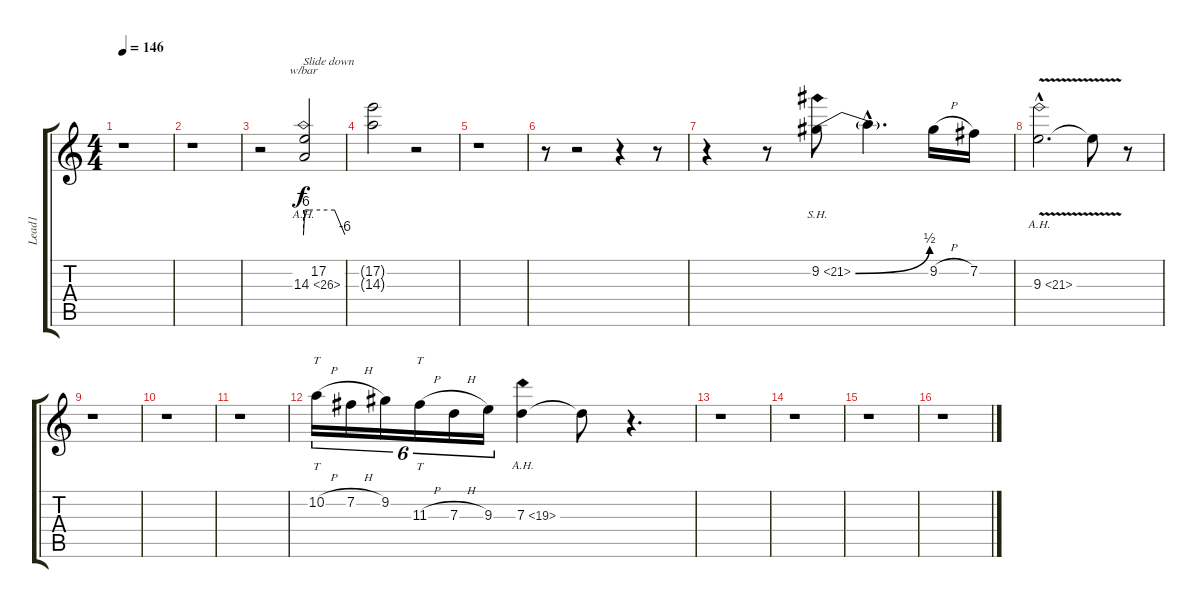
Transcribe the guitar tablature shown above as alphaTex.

\track ("Lead1" "Lead1") {instrument overdrivenguitar}
\staff {score tabs}
\tuning (E4 B3 G3 D3 A2 E2) {hide}
\ts (4 4)
\tempo 146
\clef g2
\ks c
r.1{dy f} |
r.1 |
r.2 (17.2 14.3{ah 12}).2{tbe (custom default 0 -24 2 0 8 0 45 0 60 -24) txt "Slide down"} |
(17.2{t} 14.3{t}).2 r.2 |
r.1 |
r.8 r.2 r.4 r.8 |
r.4 r.8 9.2{be (bend 0 0 60 2) sh 12}.8 9.2{hac t}.4{d} 9.2{h}.16 7.2.16 |
9.3{ah 12 v hac}.2{d} 9.3{t}.8 r.8 |
r.1 |
r.1 |
r.1 |
10.2{h}.16{tt tu (6 4)} 7.2{h}.16{tu (6 4)} 9.2.16{tu (6 4)} 11.3{h}.16{tt tu (6 4)} 7.3{h}.16{tu (6 4)} 9.3.16{tu (6 4)} 7.3{ah 12}.4 7.3{t}.8 r.4{d} |
r.1 |
r.1 |
r.1 |
r.1
